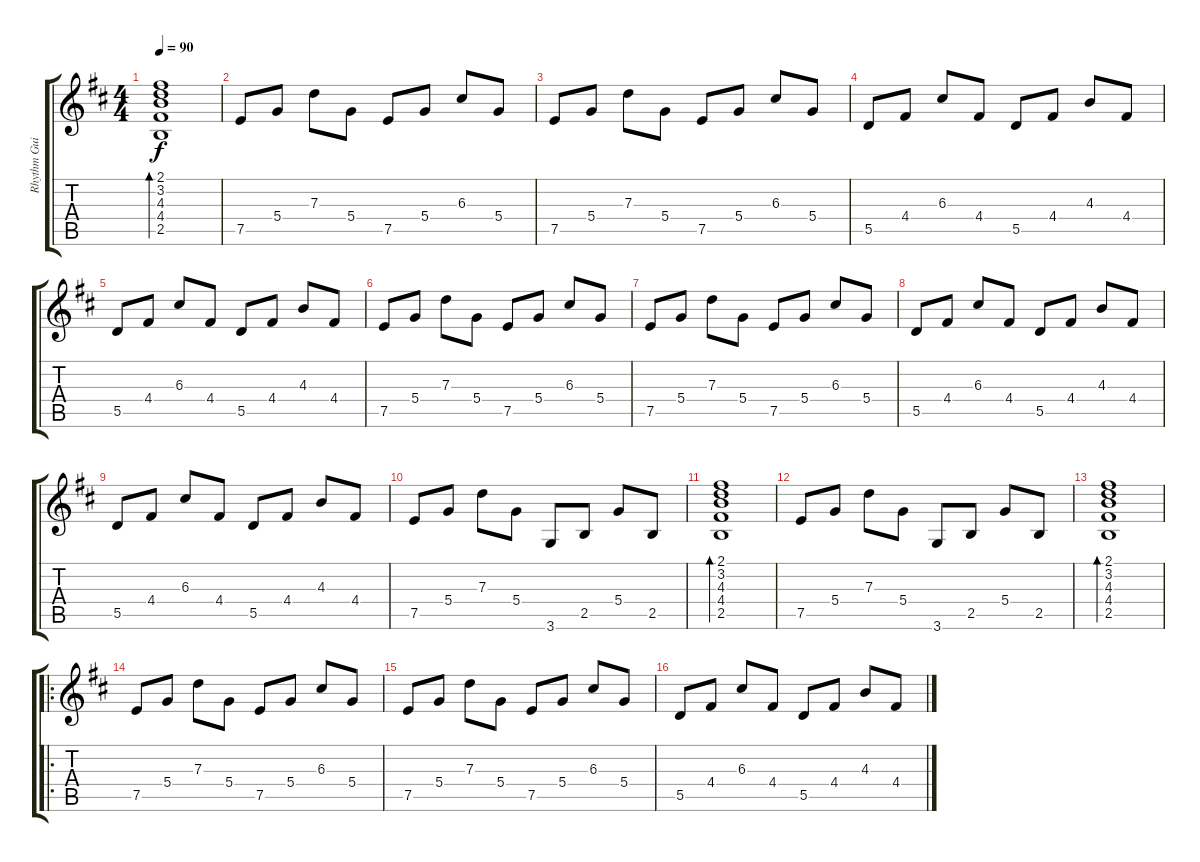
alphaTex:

\track ("Rhythm Guitar 1" "Rhythm Gui") {instrument overdrivenguitar}
\staff {score tabs}
\tuning (E4 B3 G3 D3 A2 E2) {hide}
\ts (4 4)
\tempo 90
\clef g2
\ks d
(2.1 3.2 4.3 4.4 2.5).1{bd 30 dy f} |
7.5.8 5.4.8 7.3.8 5.4.8 7.5.8 5.4.8 6.3.8 5.4.8 |
7.5.8 5.4.8 7.3.8 5.4.8 7.5.8 5.4.8 6.3.8 5.4.8 |
5.5.8 4.4.8 6.3.8 4.4.8 5.5.8 4.4.8 4.3.8 4.4.8 |
5.5.8 4.4.8 6.3.8 4.4.8 5.5.8 4.4.8 4.3.8 4.4.8 |
7.5.8 5.4.8 7.3.8 5.4.8 7.5.8 5.4.8 6.3.8 5.4.8 |
7.5.8 5.4.8 7.3.8 5.4.8 7.5.8 5.4.8 6.3.8 5.4.8 |
5.5.8 4.4.8 6.3.8 4.4.8 5.5.8 4.4.8 4.3.8 4.4.8 |
5.5.8 4.4.8 6.3.8 4.4.8 5.5.8 4.4.8 4.3.8 4.4.8 |
7.5.8 5.4.8 7.3.8 5.4.8 3.6.8 2.5.8 5.4.8 2.5.8 |
(2.1 3.2 4.3 4.4 2.5).1{bd 30} |
7.5.8 5.4.8 7.3.8 5.4.8 3.6.8 2.5.8 5.4.8 2.5.8 |
(2.1 3.2 4.3 4.4 2.5).1{bd 30} |
\ro
7.5.8 5.4.8 7.3.8 5.4.8 7.5.8 5.4.8 6.3.8 5.4.8 |
7.5.8 5.4.8 7.3.8 5.4.8 7.5.8 5.4.8 6.3.8 5.4.8 |
5.5.8 4.4.8 6.3.8 4.4.8 5.5.8 4.4.8 4.3.8 4.4.8
